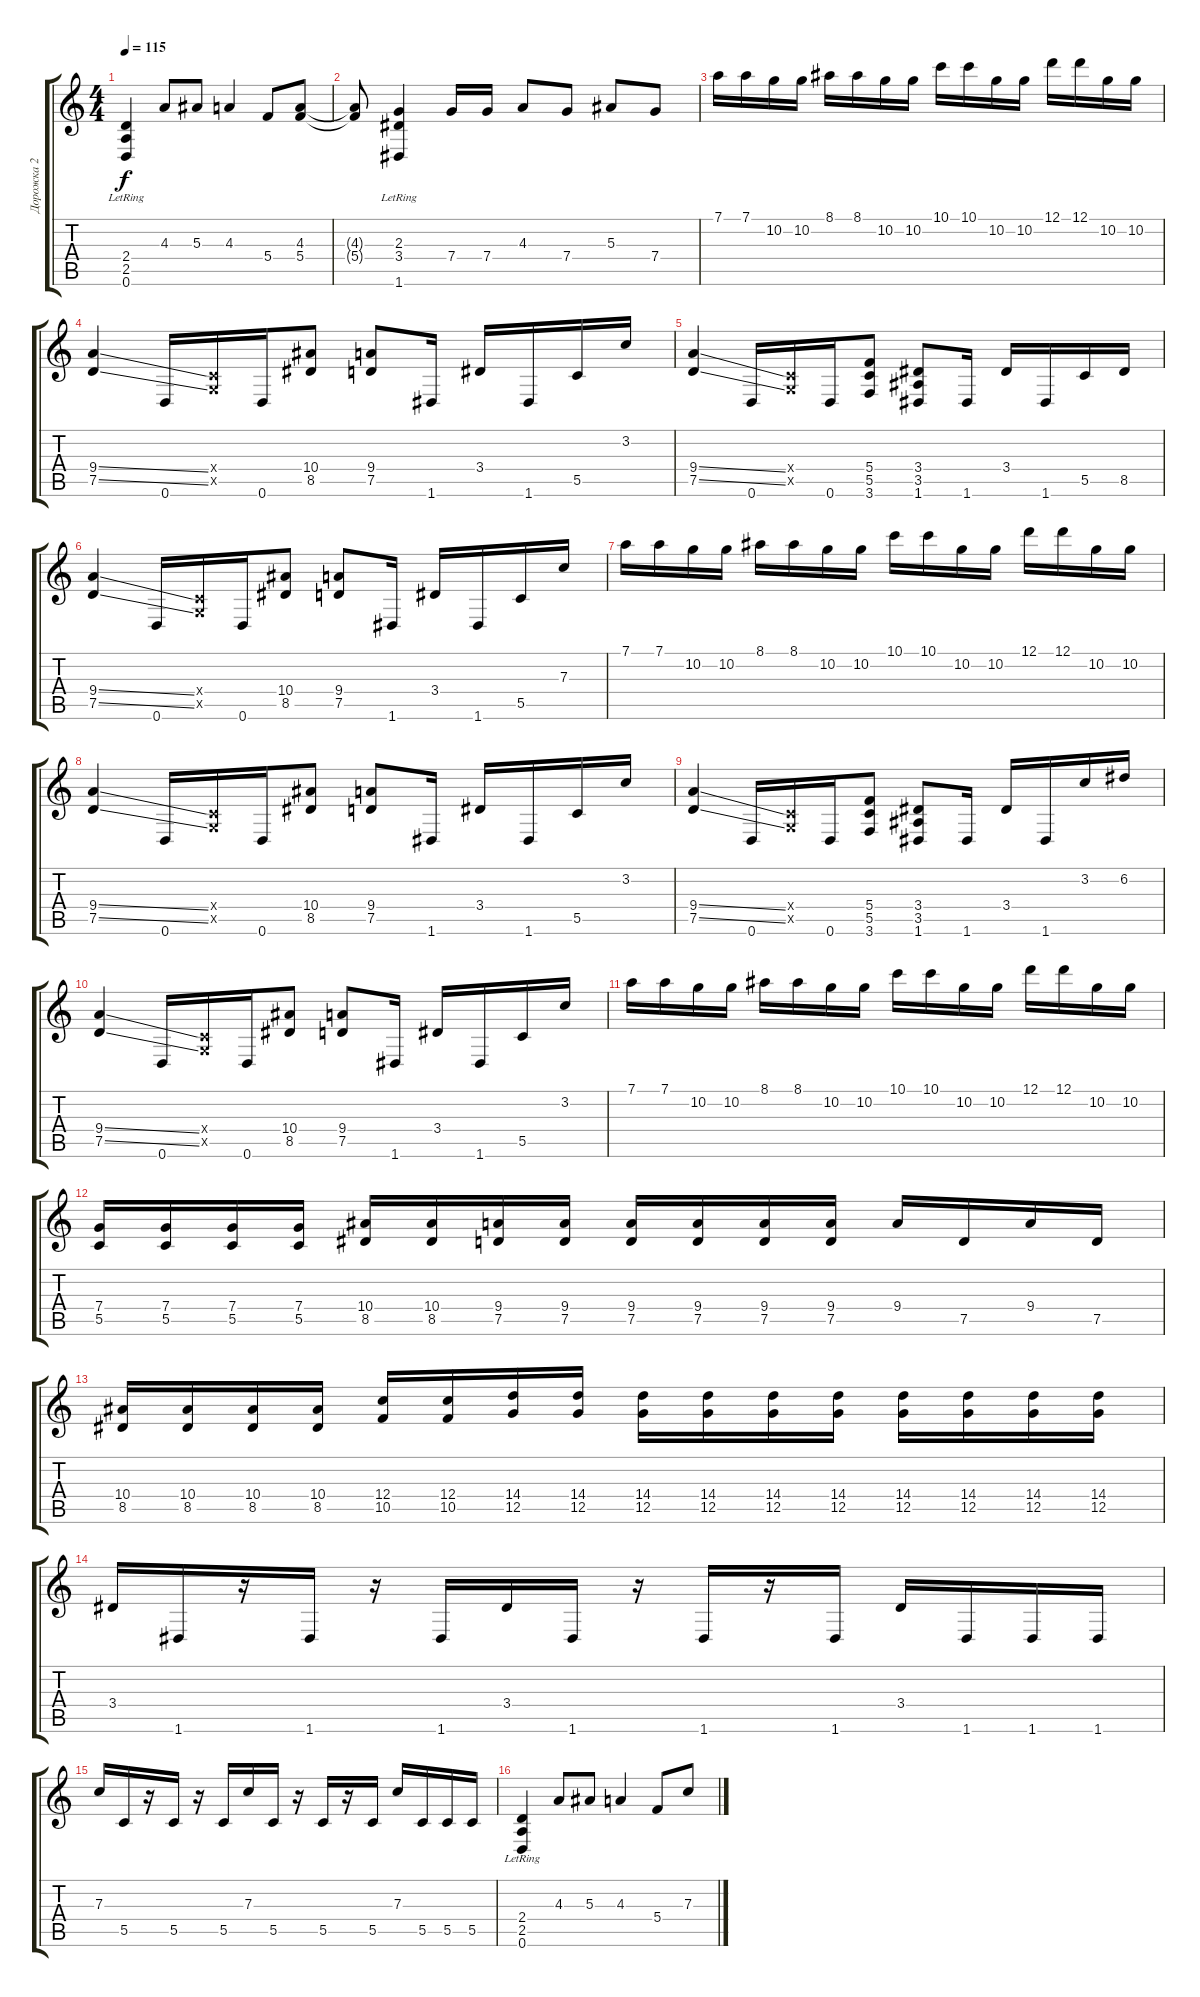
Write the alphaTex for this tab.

\track ("Дорожка 2" "Дорожка 2") {instrument distortionguitar}
\staff {score tabs}
\tuning (D4 A3 F3 C3 G2 D2) {hide}
\ts (4 4)
\tempo 115
\clef g2
\ks c
(2.4{lr} 2.5{lr} 0.6{lr}).4{dy f} 4.3.8 5.3.8 4.3.4 5.4.8 (4.3 5.4).8 |
(4.3{t} 5.4{t}).8 (2.3 3.4 1.6{lr}).4 7.4.16 7.4.16 4.3.8 7.4.8 5.3.8 7.4.8 |
7.1.16 7.1.16 10.2.16 10.2.16 8.1.16 8.1.16 10.2.16 10.2.16 10.1.16 10.1.16 10.2.16 10.2.16 12.1.16 12.1.16 10.2.16 10.2.16 |
(9.4{ss} 7.5{ss}).4 0.6.16 (0.4{x} 0.5{x}).16 0.6.16 (10.4 8.5).8 (9.4 7.5).8 1.6.16 3.4.16 1.6.16 5.5.16 3.2.16 |
(9.4{ss} 7.5{ss}).4 0.6.16 (0.4{x} 0.5{x}).16 0.6.16 (5.4 5.5 3.6).8 (3.4 3.5 1.6).8 1.6.16 3.4.16 1.6.16 5.5.16 8.5.16 |
(9.4{ss} 7.5{ss}).4 0.6.16 (0.4{x} 0.5{x}).16 0.6.16 (10.4 8.5).8 (9.4 7.5).8 1.6.16 3.4.16 1.6.16 5.5.16 7.3.16 |
7.1.16 7.1.16 10.2.16 10.2.16 8.1.16 8.1.16 10.2.16 10.2.16 10.1.16 10.1.16 10.2.16 10.2.16 12.1.16 12.1.16 10.2.16 10.2.16 |
(9.4{ss} 7.5{ss}).4 0.6.16 (0.4{x} 0.5{x}).16 0.6.16 (10.4 8.5).8 (9.4 7.5).8 1.6.16 3.4.16 1.6.16 5.5.16 3.2.16 |
(9.4{ss} 7.5{ss}).4 0.6.16 (0.4{x} 0.5{x}).16 0.6.16 (5.4 5.5 3.6).8 (3.4 3.5 1.6).8 1.6.16 3.4.16 1.6.16 3.2.16 6.2.16 |
(9.4{ss} 7.5{ss}).4 0.6.16 (0.4{x} 0.5{x}).16 0.6.16 (10.4 8.5).8 (9.4 7.5).8 1.6.16 3.4.16 1.6.16 5.5.16 3.2.16 |
7.1.16 7.1.16 10.2.16 10.2.16 8.1.16 8.1.16 10.2.16 10.2.16 10.1.16 10.1.16 10.2.16 10.2.16 12.1.16 12.1.16 10.2.16 10.2.16 |
(7.4 5.5).16 (7.4 5.5).16 (7.4 5.5).16 (7.4 5.5).16 (10.4 8.5).16 (10.4 8.5).16 (9.4 7.5).16 (9.4 7.5).16 (9.4 7.5).16 (9.4 7.5).16 (9.4 7.5).16 (9.4 7.5).16 9.4.16 7.5.16 9.4.16 7.5.16 |
(10.4 8.5).16 (10.4 8.5).16 (10.4 8.5).16 (10.4 8.5).16 (12.4 10.5).16 (12.4 10.5).16 (14.4 12.5).16 (14.4 12.5).16 (14.4 12.5).16 (14.4 12.5).16 (14.4 12.5).16 (14.4 12.5).16 (14.4 12.5).16 (14.4 12.5).16 (14.4 12.5).16 (14.4 12.5).16 |
3.4.16 1.6.16 r.16 1.6.16 r.16 1.6.16 3.4.16 1.6.16 r.16 1.6.16 r.16 1.6.16 3.4.16 1.6.16 1.6.16 1.6.16 |
7.3.16 5.5.16 r.16 5.5.16 r.16 5.5.16 7.3.16 5.5.16 r.16 5.5.16 r.16 5.5.16 7.3.16 5.5.16 5.5.16 5.5.16 |
(2.4{lr} 2.5{lr} 0.6{lr}).4 4.3.8 5.3.8 4.3.4 5.4.8 7.3.8
